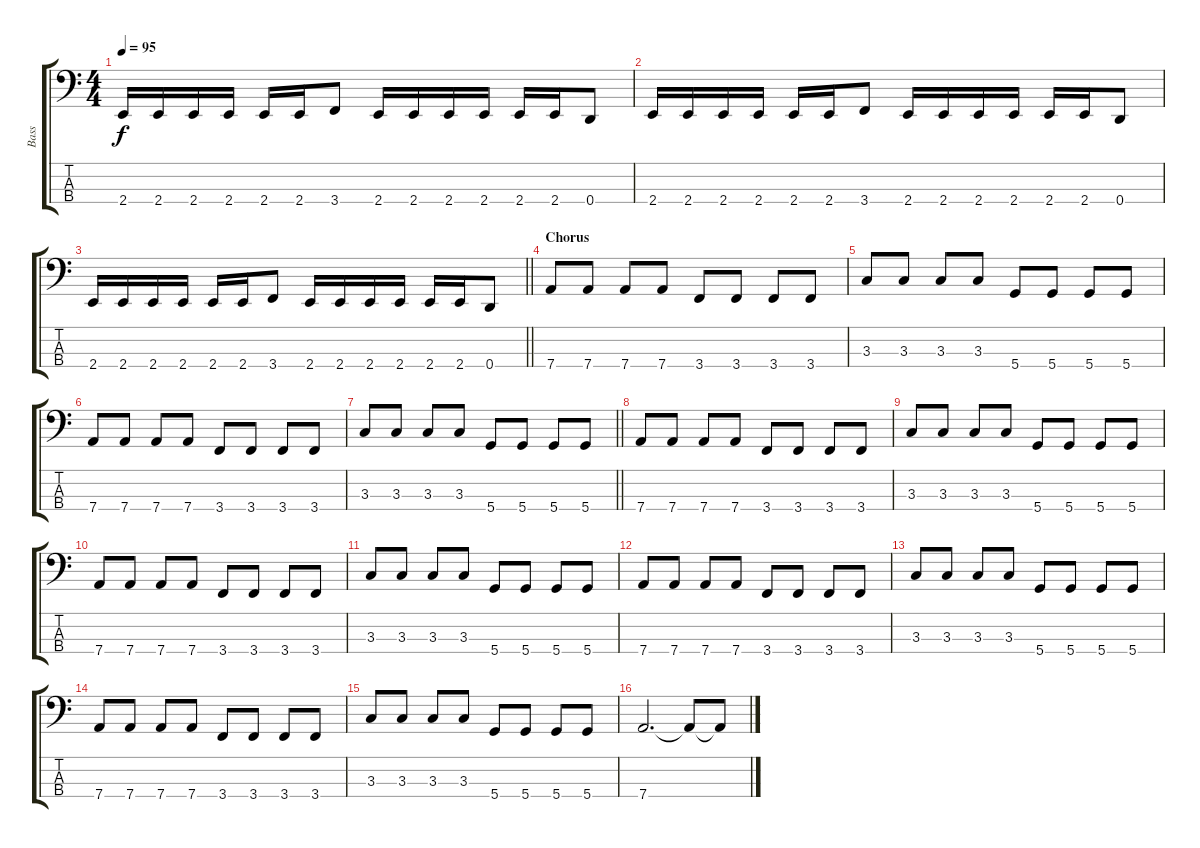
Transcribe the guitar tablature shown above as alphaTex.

\track ("Bass" "Bass") {instrument electricbassfinger}
\staff {score tabs}
\tuning (G2 D2 A1 D1) {hide}
\ts (4 4)
\tempo 95
\clef f4
\ks c
2.4.16{dy f} 2.4.16 2.4.16 2.4.16 2.4.16 2.4.16 3.4.8 2.4.16 2.4.16 2.4.16 2.4.16 2.4.16 2.4.16 0.4.8 |
2.4.16 2.4.16 2.4.16 2.4.16 2.4.16 2.4.16 3.4.8 2.4.16 2.4.16 2.4.16 2.4.16 2.4.16 2.4.16 0.4.8 |
\barLineRight lightlight
2.4.16 2.4.16 2.4.16 2.4.16 2.4.16 2.4.16 3.4.8 2.4.16 2.4.16 2.4.16 2.4.16 2.4.16 2.4.16 0.4.8 |
\section ("" "Chorus")
7.4.8 7.4.8 7.4.8 7.4.8 3.4.8 3.4.8 3.4.8 3.4.8 |
3.3.8 3.3.8 3.3.8 3.3.8 5.4.8 5.4.8 5.4.8 5.4.8 |
7.4.8 7.4.8 7.4.8 7.4.8 3.4.8 3.4.8 3.4.8 3.4.8 |
\barLineRight lightlight
3.3.8 3.3.8 3.3.8 3.3.8 5.4.8 5.4.8 5.4.8 5.4.8 |
7.4.8 7.4.8 7.4.8 7.4.8 3.4.8 3.4.8 3.4.8 3.4.8 |
3.3.8 3.3.8 3.3.8 3.3.8 5.4.8 5.4.8 5.4.8 5.4.8 |
7.4.8 7.4.8 7.4.8 7.4.8 3.4.8 3.4.8 3.4.8 3.4.8 |
3.3.8 3.3.8 3.3.8 3.3.8 5.4.8 5.4.8 5.4.8 5.4.8 |
7.4.8 7.4.8 7.4.8 7.4.8 3.4.8 3.4.8 3.4.8 3.4.8 |
3.3.8 3.3.8 3.3.8 3.3.8 5.4.8 5.4.8 5.4.8 5.4.8 |
7.4.8 7.4.8 7.4.8 7.4.8 3.4.8 3.4.8 3.4.8 3.4.8 |
3.3.8 3.3.8 3.3.8 3.3.8 5.4.8 5.4.8 5.4.8 5.4.8 |
7.4.2{d} 7.4{t}.8 7.4{sl t}.8
